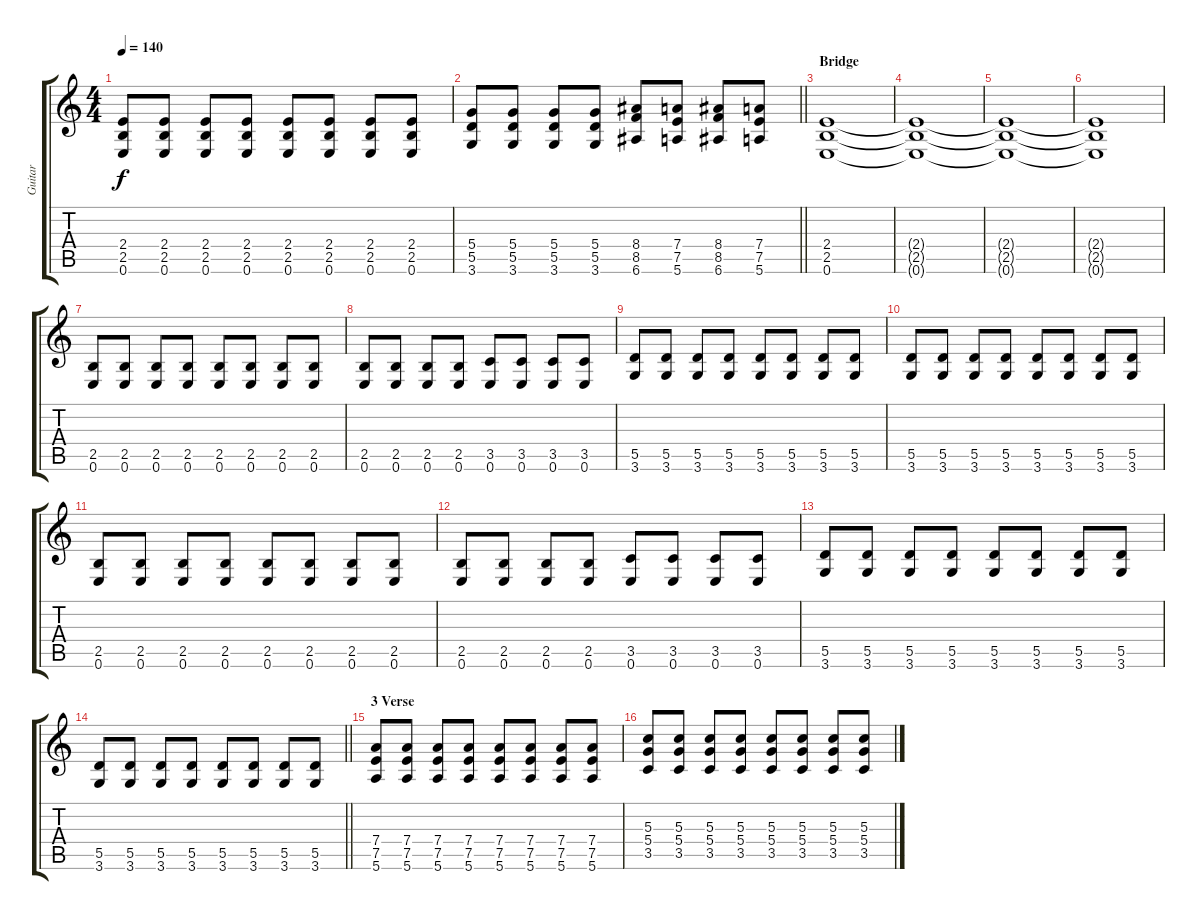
\track ("Guitar" "Guitar") {instrument distortionguitar}
\staff {score tabs}
\tuning (E4 B3 G3 D3 A2 E2) {hide}
\ts (4 4)
\tempo 140
\clef g2
\ks c
(2.4 2.5 0.6).8{dy f} (2.4 2.5 0.6).8 (2.4 2.5 0.6).8 (2.4 2.5 0.6).8 (2.4 2.5 0.6).8 (2.4 2.5 0.6).8 (2.4 2.5 0.6).8 (2.4 2.5 0.6).8 |
\barLineRight lightlight
(5.4 5.5 3.6).8 (5.4 5.5 3.6).8 (5.4 5.5 3.6).8 (5.4 5.5 3.6).8 (8.4 8.5 6.6).8 (7.4 7.5 5.6).8 (8.4 8.5 6.6).8 (7.4 7.5 5.6).8 |
\section ("" "Bridge")
(2.4 2.5 0.6).1 |
(2.4{t} 2.5{t} 0.6{t}).1 |
(2.4{t} 2.5{t} 0.6{t}).1 |
(2.4{t} 2.5{t} 0.6{t}).1 |
(2.5 0.6).8 (2.5 0.6).8 (2.5 0.6).8 (2.5 0.6).8 (2.5 0.6).8 (2.5 0.6).8 (2.5 0.6).8 (2.5 0.6).8 |
(2.5 0.6).8 (2.5 0.6).8 (2.5 0.6).8 (2.5 0.6).8 (3.5 0.6).8 (3.5 0.6).8 (3.5 0.6).8 (3.5 0.6).8 |
(5.5 3.6).8 (5.5 3.6).8 (5.5 3.6).8 (5.5 3.6).8 (5.5 3.6).8 (5.5 3.6).8 (5.5 3.6).8 (5.5 3.6).8 |
(5.5 3.6).8 (5.5 3.6).8 (5.5 3.6).8 (5.5 3.6).8 (5.5 3.6).8 (5.5 3.6).8 (5.5 3.6).8 (5.5 3.6).8 |
(2.5 0.6).8 (2.5 0.6).8 (2.5 0.6).8 (2.5 0.6).8 (2.5 0.6).8 (2.5 0.6).8 (2.5 0.6).8 (2.5 0.6).8 |
(2.5 0.6).8 (2.5 0.6).8 (2.5 0.6).8 (2.5 0.6).8 (3.5 0.6).8 (3.5 0.6).8 (3.5 0.6).8 (3.5 0.6).8 |
(5.5 3.6).8 (5.5 3.6).8 (5.5 3.6).8 (5.5 3.6).8 (5.5 3.6).8 (5.5 3.6).8 (5.5 3.6).8 (5.5 3.6).8 |
\barLineRight lightlight
(5.5 3.6).8 (5.5 3.6).8 (5.5 3.6).8 (5.5 3.6).8 (5.5 3.6).8 (5.5 3.6).8 (5.5 3.6).8 (5.5 3.6).8 |
\section ("" "3 Verse")
(7.4 7.5 5.6).8 (7.4 7.5 5.6).8 (7.4 7.5 5.6).8 (7.4 7.5 5.6).8 (7.4 7.5 5.6).8 (7.4 7.5 5.6).8 (7.4 7.5 5.6).8 (7.4 7.5 5.6).8 |
(5.3 5.4 3.5).8 (5.3 5.4 3.5).8 (5.3 5.4 3.5).8 (5.3 5.4 3.5).8 (5.3 5.4 3.5).8 (5.3 5.4 3.5).8 (5.3 5.4 3.5).8 (5.3 5.4 3.5).8
